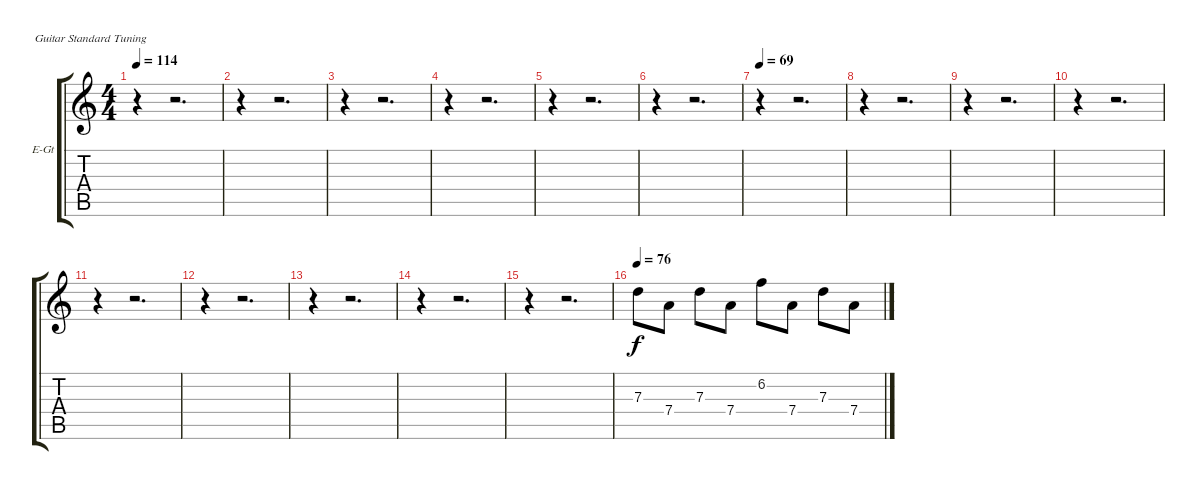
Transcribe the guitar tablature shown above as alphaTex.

\bracketExtendMode groupsimilarinstruments
\firstSystemTrackNameOrientation horizontal
\otherSystemsTrackNameOrientation horizontal
\track ("Guitare elec" "E-Gt") {instrument electricguitarclean}
\staff {score tabs}
\tuning (E4 B3 G3 D3 A2 E2)
\ts (4 4)
\tempo 114
\clef g2
\ks c
r.4{dy f} r.2{d} |
r.4 r.2{d} |
r.4 r.2{d} |
r.4 r.2{d} |
r.4 r.2{d} |
r.4 r.2{d} |
\tempo 69
r.4 r.2{d} |
r.4 r.2{d} |
r.4 r.2{d} |
r.4 r.2{d} |
r.4 r.2{d} |
r.4 r.2{d} |
r.4 r.2{d} |
r.4 r.2{d} |
r.4 r.2{d} |
\tempo 76
7.3.8 7.4.8 7.3.8 7.4.8 6.2.8 7.4.8 7.3.8 7.4.8
